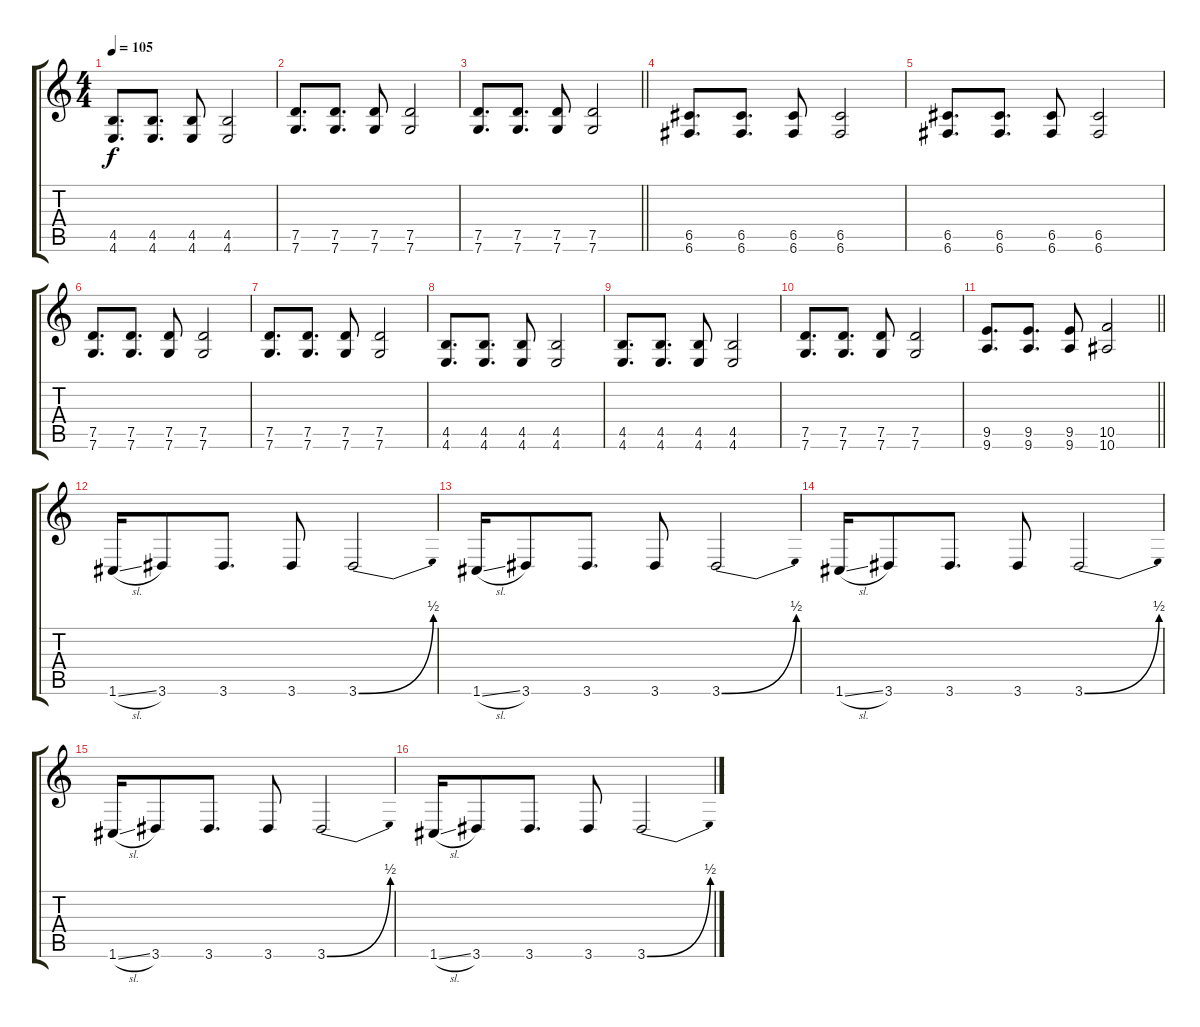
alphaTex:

\track "" {instrument distortionguitar}
\staff {score tabs}
\tuning (D4 A3 F3 C3 G2 C2) {hide}
\ts (4 4)
\tempo 105
\clef g2
\ks c
(4.5 4.6).8{d dy f} (4.5 4.6).8{d} (4.5 4.6).8 (4.5 4.6).2 |
(7.5 7.6).8{d} (7.5 7.6).8{d} (7.5 7.6).8 (7.5 7.6).2 |
\barLineRight lightlight
(7.5 7.6).8{d} (7.5 7.6).8{d} (7.5 7.6).8 (7.5 7.6).2 |
(6.5 6.6).8{d} (6.5 6.6).8{d} (6.5 6.6).8 (6.5 6.6).2 |
(6.5 6.6).8{d} (6.5 6.6).8{d} (6.5 6.6).8 (6.5 6.6).2 |
(7.5 7.6).8{d} (7.5 7.6).8{d} (7.5 7.6).8 (7.5 7.6).2 |
(7.5 7.6).8{d} (7.5 7.6).8{d} (7.5 7.6).8 (7.5 7.6).2 |
(4.5 4.6).8{d} (4.5 4.6).8{d} (4.5 4.6).8 (4.5 4.6).2 |
(4.5 4.6).8{d} (4.5 4.6).8{d} (4.5 4.6).8 (4.5 4.6).2 |
(7.5 7.6).8{d} (7.5 7.6).8{d} (7.5 7.6).8 (7.5 7.6).2 |
\barLineRight lightlight
(9.5 9.6).8{d} (9.5 9.6).8{d} (9.5 9.6).8 (10.5 10.6).2 |
\section ("" "")
1.6{sl}.16 3.6.8 3.6.8{d} 3.6.8 3.6{be (bend 0 0 60 2)}.2 |
1.6{sl}.16 3.6.8 3.6.8{d} 3.6.8 3.6{be (bend 0 0 60 2)}.2 |
1.6{sl}.16 3.6.8 3.6.8{d} 3.6.8 3.6{be (bend 0 0 60 2)}.2 |
1.6{sl}.16 3.6.8 3.6.8{d} 3.6.8 3.6{be (bend 0 0 60 2)}.2 |
1.6{sl}.16 3.6.8 3.6.8{d} 3.6.8 3.6{be (bend 0 0 60 2)}.2
